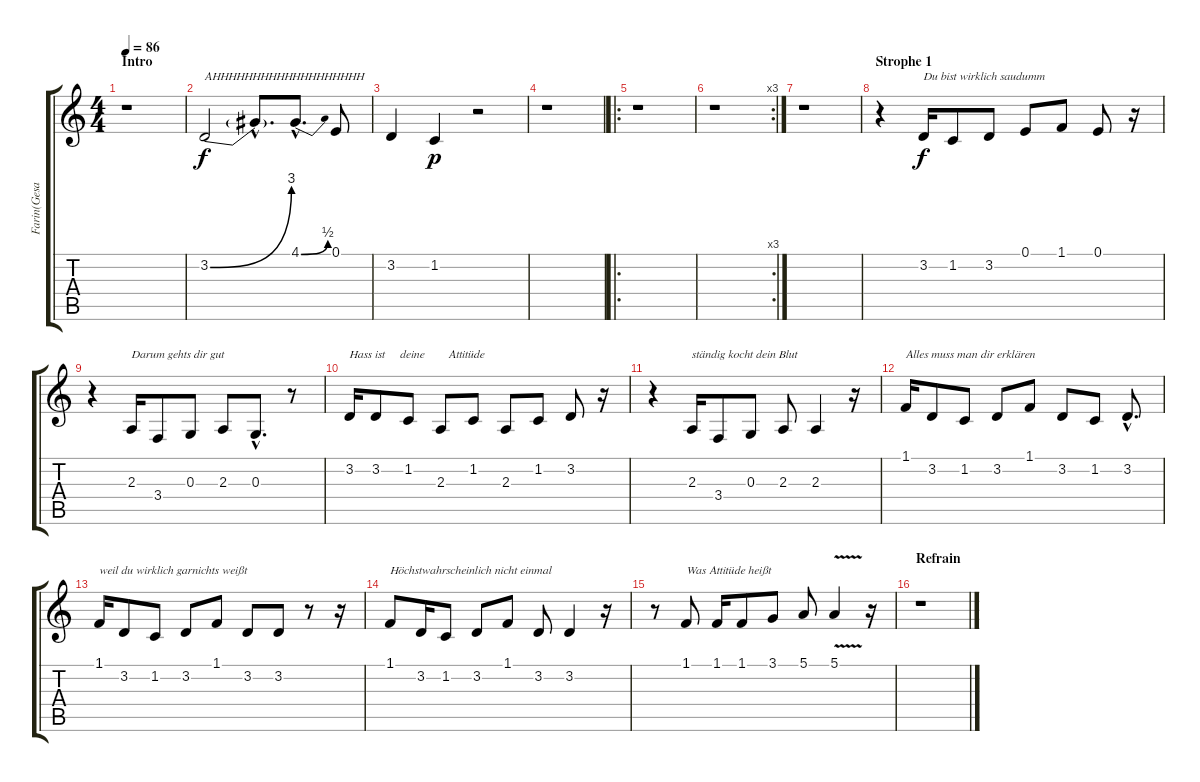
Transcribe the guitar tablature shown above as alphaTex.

\track ("Farin(Gesang)" "Farin(Gesa") {instrument lead8bassandlead}
\staff {score tabs}
\tuning (E4 B3 G3 D3 A2 E2) {hide}
\ts (4 4)
\section ("" "Intro")
\tempo 86
\clef g2
\ks c
r.1{dy f instrument lead8bassandlead} |
3.2{be (bend 0 0 60 12)}.2{txt "AHHHHHHHHHHHHHHHHHHH"} 3.2{hac t}.8{d} 4.1{be (bend 0 0 60 2) hac}.8{d} 0.1.8 |
3.2.4 1.2.4{dy p} r.2 |
r.1 |
\ro
r.1 |
\rc 3
r.1 |
r.1 |
\section ("" "Strophe 1")
r.4 3.2.16{txt "Du bist wirklich saudumm" dy f} 1.2.8 3.2.8 0.1.8 1.1.8 0.1.8 r.16 |
r.4 2.3.16{txt "Darum gehts dir gut"} 3.4.8 0.3.8 2.3.8 0.3{hac}.8{d} r.8 |
3.2.16{txt "Hass ist     deine        Attitüde"} 3.2.8 1.2.8 2.3.8 1.2.8 2.3.8 1.2.8 3.2.8 r.16 |
r.4 2.3.16{txt "ständig kocht dein Blut"} 3.4.8 0.3.8 2.3.8 2.3.4 r.16 |
1.1.16{txt "Alles muss man dir erklären"} 3.2.8 1.2.8 3.2.8 1.1.8 3.2.8 1.2.8 3.2{hac}.8{d} |
1.1.16{txt "weil du wirklich garnichts weißt"} 3.2.8 1.2.8 3.2.8 1.1.8 3.2.8 3.2.8 r.8 r.16 |
1.1.8{txt "Höchstwahrscheinlich nicht einmal"} 3.2.16 1.2.8 3.2.8 1.1.8 3.2.8 3.2.4 r.16 |
r.8 1.1.8{txt "Was Attitüde heißt"} 1.1.16 1.1.8 3.1.8 5.1.8 5.1{v}.4 r.16 |
\section ("" "Refrain")
r.1
